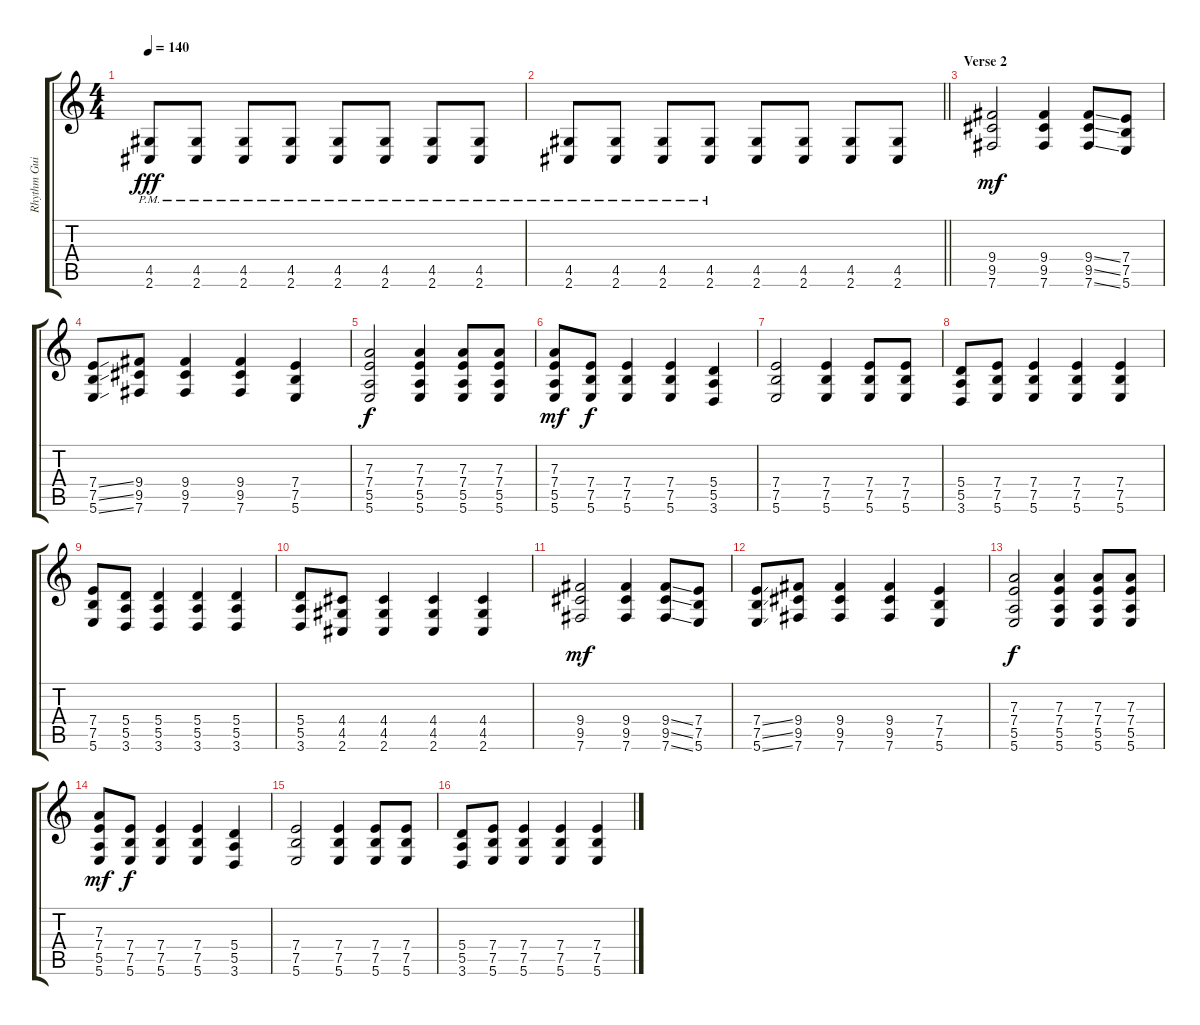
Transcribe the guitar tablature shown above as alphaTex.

\track ("Rhythm Guitar" "Rhythm Gui") {instrument distortionguitar}
\staff {score tabs}
\tuning (B3 Gb3 D3 A2 E2 B1) {hide}
\ts (4 4)
\tempo 140
\clef g2
\ks c
(4.5{pm} 2.6{pm}).8{dy fff} (4.5{pm} 2.6{pm}).8 (4.5{pm} 2.6{pm}).8 (4.5{pm} 2.6{pm}).8 (4.5{pm} 2.6{pm}).8 (4.5{pm} 2.6{pm}).8 (4.5{pm} 2.6{pm}).8 (4.5{pm} 2.6{pm}).8 |
\barLineRight lightlight
(4.5{pm} 2.6{pm}).8 (4.5{pm} 2.6{pm}).8 (4.5{pm} 2.6{pm}).8 (4.5{pm} 2.6{pm}).8 (4.5 2.6).8 (4.5 2.6).8 (4.5 2.6).8 (4.5 2.6).8 |
\section ("" "Verse 2")
(9.4 9.5 7.6).2{dy mf} (9.4 9.5 7.6).4 (9.4{ss} 9.5{ss} 7.6{ss}).8 (7.4 7.5 5.6).8 |
(7.4{ss} 7.5{ss} 5.6{ss}).8 (9.4 9.5 7.6).8 (9.4 9.5 7.6).4 (9.4 9.5 7.6).4 (7.4 7.5 5.6).4 |
(7.3 7.4 5.5 5.6).2{dy f} (7.3 7.4 5.5 5.6).4 (7.3 7.4 5.5 5.6).8 (7.3 7.4 5.5 5.6).8 |
(7.3 7.4 5.5 5.6).8{dy mf} (7.4 7.5 5.6).8{dy f} (7.4 7.5 5.6).4 (7.4 7.5 5.6).4 (5.4 5.5 3.6).4 |
(7.4 7.5 5.6).2 (7.4 7.5 5.6).4 (7.4 7.5 5.6).8 (7.4 7.5 5.6).8 |
(5.4 5.5 3.6).8 (7.4 7.5 5.6).8 (7.4 7.5 5.6).4 (7.4 7.5 5.6).4 (7.4 7.5 5.6).4 |
(7.4 7.5 5.6).8 (5.4 5.5 3.6).8 (5.4 5.5 3.6).4 (5.4 5.5 3.6).4 (5.4 5.5 3.6).4 |
(5.4 5.5 3.6).8 (4.4 4.5 2.6).8 (4.4 4.5 2.6).4 (4.4 4.5 2.6).4 (4.4 4.5 2.6).4 |
(9.4 9.5 7.6).2{dy mf} (9.4 9.5 7.6).4 (9.4{ss} 9.5{ss} 7.6{ss}).8 (7.4 7.5 5.6).8 |
(7.4{ss} 7.5{ss} 5.6{ss}).8 (9.4 9.5 7.6).8 (9.4 9.5 7.6).4 (9.4 9.5 7.6).4 (7.4 7.5 5.6).4 |
(7.3 7.4 5.5 5.6).2{dy f} (7.3 7.4 5.5 5.6).4 (7.3 7.4 5.5 5.6).8 (7.3 7.4 5.5 5.6).8 |
(7.3 7.4 5.5 5.6).8{dy mf} (7.4 7.5 5.6).8{dy f} (7.4 7.5 5.6).4 (7.4 7.5 5.6).4 (5.4 5.5 3.6).4 |
(7.4 7.5 5.6).2 (7.4 7.5 5.6).4 (7.4 7.5 5.6).8 (7.4 7.5 5.6).8 |
(5.4 5.5 3.6).8 (7.4 7.5 5.6).8 (7.4 7.5 5.6).4 (7.4 7.5 5.6).4 (7.4 7.5 5.6).4
